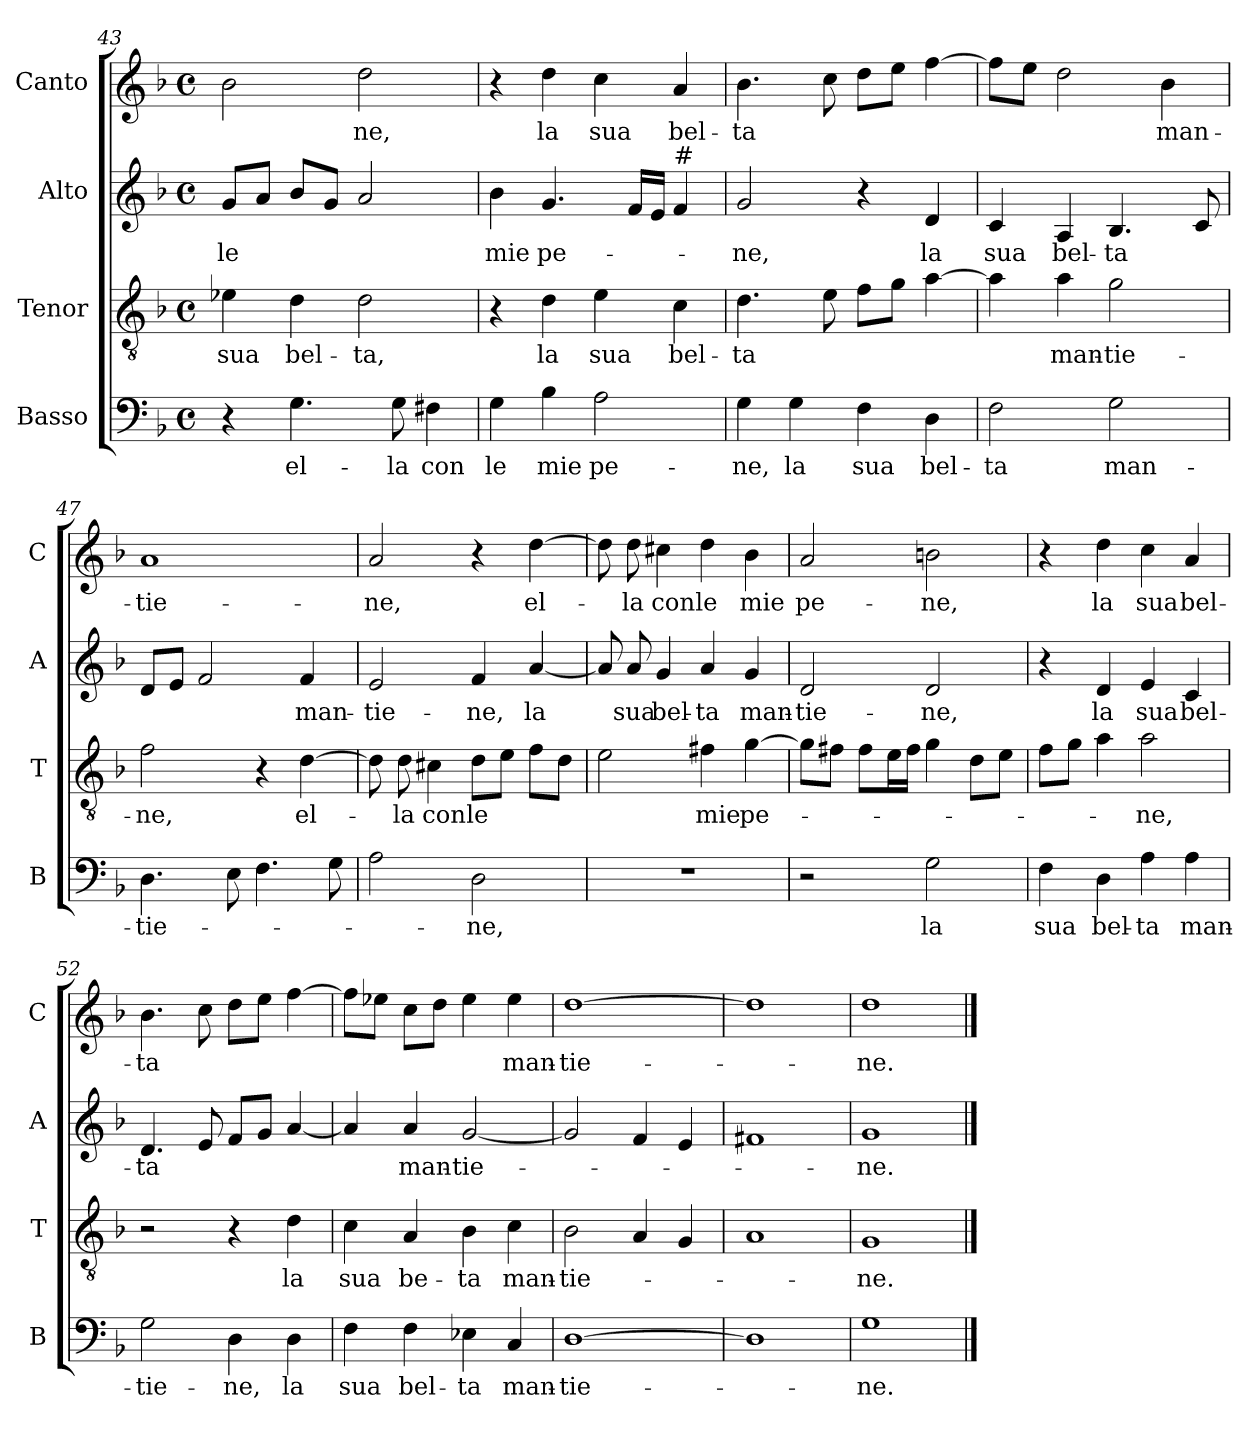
**kern	**text	**kern	**text	**kern	**text	**kern	**text
*part4	*part4	*part3	*part3	*part2	*part2	*part1	*part1
*staff4	*staff4	*staff3	*staff3	*staff2	*staff2	*staff1	*staff1
*I"Basso	*	*I"Tenor	*	*I"Alto	*	*I"Canto	*
*I'B	*	*I'T	*	*I'A	*	*I'C	*
*clefF4	*	*clefGv2	*	*clefG2	*	*clefG2	*
*k[b-]	*	*k[b-]	*	*k[b-]	*	*k[b-]	*
*F:	*	*F:	*	*F:	*	*F:	*
*M4/4	*	*M4/4	*	*M4/4	*	*M4/4	*
*met(c)	*	*met(c)	*	*met(c)	*	*met(c)	*
=43	=43	=43	=43	=43	=43	=43	=43
!	!	!	!LO:LY:b	!	!LO:LY:b	!	!
4r	.	4e-X\	sua	8g/L	le	2b-\	.
.	.	.	.	8a/J	.	.	.
!	!LO:LY:b	!	!LO:LY:b	!	!	!	!
4.G\	el-	4d\	bel-	8b-/L	.	.	.
.	.	.	.	8g/J	.	.	.
!	!	!	!LO:LY:b	!	!	!	!LO:LY:b
.	.	2d\	-ta,	2a/	.	2dd\	-ne,
!	!LO:LY:b	!	!	!	!	!	!
8G\	-la	.	.	.	.	.	.
!	!LO:LY:b	!	!	!	!	!	!
4F#X\	con	.	.	.	.	.	.
=44	=44	=44	=44	=44	=44	=44	=44
!	!LO:LY:b	!	!	!	!LO:LY:b	!	!
4G\	le	4r	.	4b-\	mie	4r	.
!	!LO:LY:b	!	!LO:LY:b	!	!LO:LY:b	!	!LO:LY:b
4B-\	mie	4d\	la	4.g/	pe-	4dd\	la
!	!LO:LY:b	!	!LO:LY:b	!	!	!	!LO:LY:b
2A\	pe-	4e\	sua	.	.	4cc\	sua
.	.	.	.	16f/LL	.	.	.
.	.	.	.	16e/JJ	.	.	.
!	!	!	!	!LO:TX:a:t=#	!	!	!
!	!	!	!LO:LY:b	!	!	!	!LO:LY:b
.	.	4c\	bel-	4f/	.	4a/	bel-
=45	=45	=45	=45	=45	=45	=45	=45
!	!LO:LY:b	!	!LO:LY:b	!	!LO:LY:b	!	!LO:LY:b
4G\	-ne,	4.d\	-ta	2g/	-ne,	4.b-\	-ta
!	!LO:LY:b	!	!	!	!	!	!
4G\	la	.	.	.	.	.	.
.	.	8e\	.	.	.	8cc\	.
!	!LO:LY:b	!	!	!	!	!	!
4F\	sua	8f\L	.	4r	.	8dd\L	.
.	.	8g\J	.	.	.	8ee\J	.
!	!LO:LY:b	!	!	!	!LO:LY:b	!	!
4D\	bel-	[4a\	.	4d/	la	[4ff\	.
!!LO:LB:g=z
=46	=46	=46	=46	=46	=46	=46	=46
!	!LO:LY:b	!	!	!	!LO:LY:b	!	!
2F\	-ta	4a\]	.	4c/	sua	8ff\L]	.
.	.	.	.	.	.	8ee\J	.
!	!	!	!LO:LY:b	!	!LO:LY:b	!	!
.	.	4a\	man-	4A/	bel-	2dd\	.
!	!LO:LY:b	!	!LO:LY:b	!	!LO:LY:b	!	!
2G\	man-	2g\	-tie-	4.B-/	-ta	.	.
!	!	!	!	!	!	!	!LO:LY:b
.	.	.	.	.	.	4b-\	man-
.	.	.	.	8c/	.	.	.
=47	=47	=47	=47	=47	=47	=47	=47
!	!LO:LY:b	!	!LO:LY:b	!	!	!	!LO:LY:b
4.D\	-tie-	2f\	-ne,	8d/L	.	1a	-tie-
.	.	.	.	8e/J	.	.	.
.	.	.	.	2f/	.	.	.
8E\	.	.	.	.	.	.	.
4.F\	.	4r	.	.	.	.	.
!	!	!	!LO:LY:b	!	!LO:LY:b	!	!
.	.	[4d\	el-	4f/	man-	.	.
8G\	.	.	.	.	.	.	.
=48	=48	=48	=48	=48	=48	=48	=48
!	!	!	!	!	!LO:LY:b	!	!LO:LY:b
2A\	.	8d\]	.	2e/	-tie-	2a/	-ne,
!	!	!	!LO:LY:b	!	!	!	!
.	.	8d\	-la	.	.	.	.
!	!	!	!LO:LY:b	!	!	!	!
.	.	4c#X\	con	.	.	.	.
!	!LO:LY:b	!	!LO:LY:b	!	!LO:LY:b	!	!
2D\	-ne,	8d\L	le	4f/	-ne,	4r	.
.	.	8e\J	.	.	.	.	.
!	!	!	!	!	!LO:LY:b	!	!LO:LY:b
.	.	8f\L	.	[4a/	la	[4dd\	el-
.	.	8d\J	.	.	.	.	.
=49	=49	=49	=49	=49	=49	=49	=49
1r	.	2e\	.	8a/]	.	8dd\]	.
!	!	!	!	!	!LO:LY:b	!	!LO:LY:b
.	.	.	.	8a/	sua	8dd\	-la
!	!	!	!	!	!LO:LY:b	!	!LO:LY:b
.	.	.	.	4g/	bel-	4cc#X\	con
!	!	!	!LO:LY:b	!	!LO:LY:b	!	!LO:LY:b
.	.	4f#X\	mie	4a/	-ta	4dd\	le
!	!	!	!LO:LY:b	!	!LO:LY:b	!	!LO:LY:b
.	.	[4g\	pe-	4g/	man-	4b-\	mie
=50	=50	=50	=50	=50	=50	=50	=50
!	!	!	!	!	!LO:LY:b	!	!LO:LY:b
2r	.	8g\L]	.	2d/	-tie-	2a/	pe-
.	.	8f#X\J	.	.	.	.	.
.	.	8f#\L	.	.	.	.	.
.	.	16e\L	.	.	.	.	.
.	.	16f#\JJ	.	.	.	.	.
!	!LO:LY:b	!	!	!	!LO:LY:b	!	!LO:LY:b
2G\	la	4g\	.	2d/	-ne,	2bn\	-ne,
.	.	8d\L	.	.	.	.	.
.	.	8e\J	.	.	.	.	.
!!LO:LB:g=z
=51	=51	=51	=51	=51	=51	=51	=51
!	!LO:LY:b	!	!	!	!	!	!
4F\	sua	8f\L	.	4r	.	4r	.
.	.	8g\J	.	.	.	.	.
!	!LO:LY:b	!	!	!	!LO:LY:b	!	!LO:LY:b
4D\	bel-	4a\	.	4d/	la	4dd\	la
!	!LO:LY:b	!	!LO:LY:b	!	!LO:LY:b	!	!LO:LY:b
4A\	-ta	2a\	-ne,	4e/	sua	4cc\	sua
!	!LO:LY:b	!	!	!	!LO:LY:b	!	!LO:LY:b
4A\	man-	.	.	4c/	bel-	4a/	bel-
=52	=52	=52	=52	=52	=52	=52	=52
!	!LO:LY:b	!	!	!	!LO:LY:b	!	!LO:LY:b
2G\	-tie-	2r	.	4.d/	-ta	4.b-\	-ta
.	.	.	.	8e/	.	8cc\	.
!	!LO:LY:b	!	!	!	!	!	!
4D\	-ne,	4r	.	8f/L	.	8dd\L	.
.	.	.	.	8g/J	.	8ee\J	.
!	!LO:LY:b	!	!LO:LY:b	!	!	!	!
4D\	la	4d\	la	[4a/	.	[4ff\	.
=53	=53	=53	=53	=53	=53	=53	=53
!	!LO:LY:b	!	!LO:LY:b	!	!	!	!
4F\	sua	4c\	sua	4a/]	.	8ff\L]	.
.	.	.	.	.	.	8ee-X\J	.
!	!LO:LY:b	!	!LO:LY:b	!	!LO:LY:b	!	!
4F\	bel-	4A/	be-	4a/	man-	8cc\L	.
.	.	.	.	.	.	8dd\J	.
!	!LO:LY:b	!	!LO:LY:b	!	!LO:LY:b	!	!
4E-X\	-ta	4B-\	-ta	[2g/	-tie-	4ee-\	.
!	!LO:LY:b	!	!LO:LY:b	!	!	!	!LO:LY:b
4C/	man-	4c\	man-	.	.	4ee-\	man-
=54	=54	=54	=54	=54	=54	=54	=54
!	!LO:LY:b	!	!LO:LY:b	!	!	!	!LO:LY:b
[1D	-tie-	2B-\	-tie-	2g/]	.	[1dd	-tie-
.	.	4A/	.	4f/	.	.	.
.	.	4G/	.	4e/	.	.	.
=55	=55	=55	=55	=55	=55	=55	=55
1D]	.	1A	.	1f#X	.	1dd]	.
=56	=56	=56	=56	=56	=56	=56	=56
!	!LO:LY:b	!	!LO:LY:b	!	!LO:LY:b	!	!LO:LY:b
1G	-ne.	1G	-ne.	1g	-ne.	1dd	-ne.
==	==	==	==	==	==	==	==
*-	*-	*-	*-	*-	*-	*-	*-
